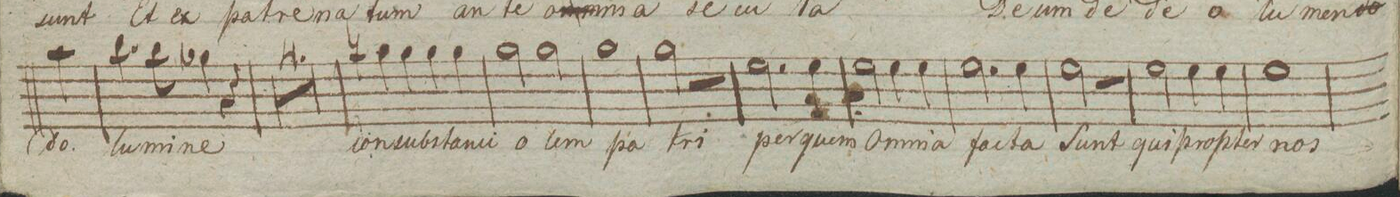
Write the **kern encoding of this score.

**kern	**text	**dynam
*I"Alto.	*	*
*clefC3	*	*
*k[]	*	*
*met(c|)	*	*
*M4/4	*	*
4b\	do.	.
=36	=36	=36
4.cc\	lu-	.
8cc\	-mi-	.
4a-X\	-ne	.
4r	.	.
=37	=37	=37
1r	.	.
=38	=38	=38
1r	.	.
=39	=39	=39
1r	.	.
=40	=40	=40
1r	.	.
=41	=41	=41
4an\	con-	.
4a\	-sub-	.
4a\	-stan-	.
4a\	-ti-	.
=42	=42	=42
2a\	-o-	.
2a\	-lem	.
=43	=43	=43
1a\	pa-	.
=44	=44	=44
2a\	-tri	.
2r	.	.
=45	=45	=45
2.f\	per	.
4f\	quem	.
=46	=46	=46
2f\	Om-	.
4f\	-ni-	.
4f\	-a	.
=47	=47	=47
2.f\	fac-	.
4f\	-ta	.
=48	=48	=48
2f\	Sunt	.
2r	.	.
=49	=49	=49
2f\	qui	.
4f\	prop-	.
4f\	-ter	.
=50	=50	=50
1f\	nos	.
=51	=51	=51
*-	*-	*-
